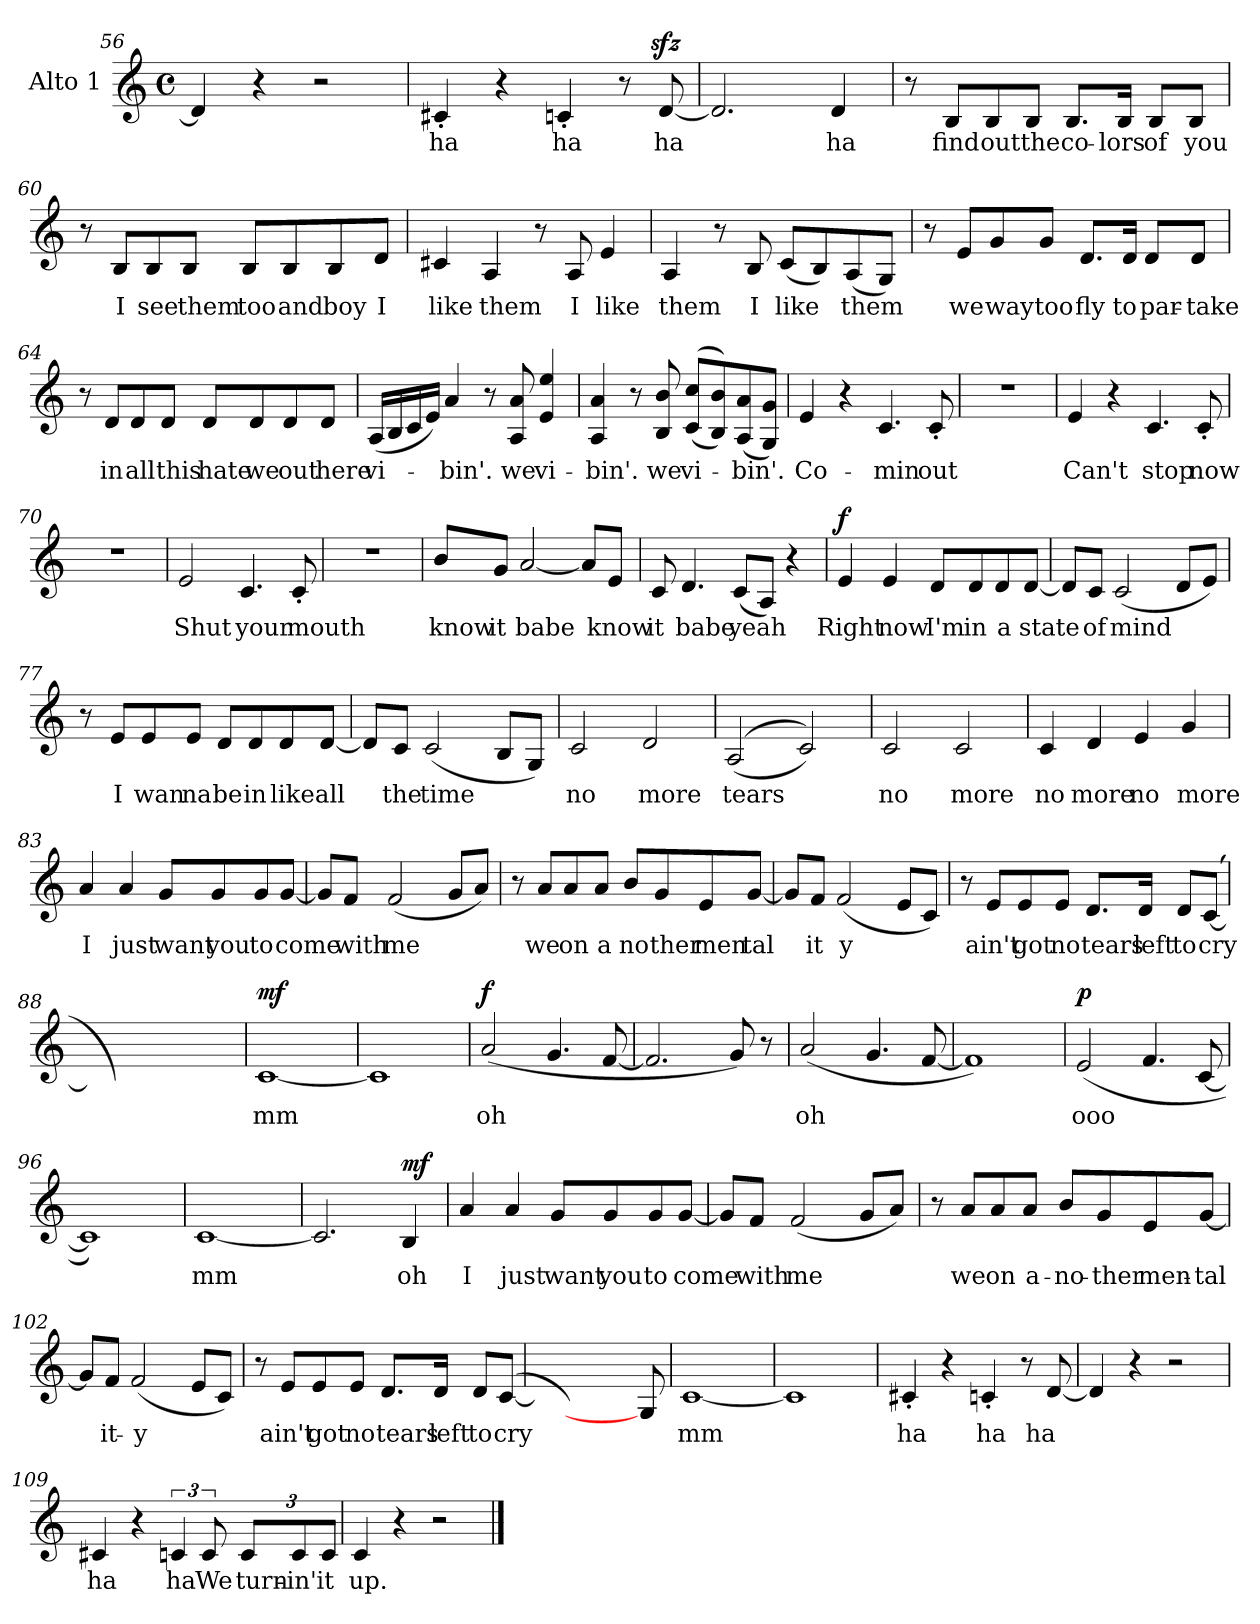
**kern	**text	**dynam
*part1	*part1	*part1
*staff1	*staff1	*staff1
*I"Alto 1	*	*
*I'Alt1	*	*
*clefG2	*	*
*k[]	*	*
*M4/4	*	*
*met(c)	*	*
=56	=56	=56
4d/]	.	.
4r	.	.
2r	.	.
=57	=57	=57
!	!LO:LY:b	!
4c#X'/	ha	.
4r	.	.
!	!LO:LY:b	!
4cn'/	ha	.
8r	.	.
!	!LO:LY:b	!
[8dzz>/	ha	.
=58	=58	=58
2.d/]	.	.
!	!LO:LY:b	!
4d/	ha	.
!!LO:LB:g=z
=59	=59	=59
8r	.	.
!	!LO:LY:b	!
8B/L	find	.
!	!LO:LY:b	!
8B/	out	.
!	!LO:LY:b	!
8B/J	the	.
!	!LO:LY:b	!
8.B/L	co-	.
!	!LO:LY:b	!
16B/Jk	-lors	.
!	!LO:LY:b	!
8B/L	of	.
!	!LO:LY:b	!
8B/J	you	.
=60	=60	=60
8r	.	.
!	!LO:LY:b	!
8B/L	I	.
!	!LO:LY:b	!
8B/	see	.
!	!LO:LY:b	!
8B/J	them	.
!	!LO:LY:b	!
8B/L	too	.
!	!LO:LY:b	!
8B/	and	.
!	!LO:LY:b	!
8B/	boy	.
!	!LO:LY:b	!
8d/J	I	.
=61	=61	=61
!	!LO:LY:b	!
4c#X/	like	.
!	!LO:LY:b	!
4A/	them	.
8r	.	.
!	!LO:LY:b	!
8A/	I	.
!	!LO:LY:b	!
4e/	like	.
=62	=62	=62
!	!LO:LY:b	!
4A/	them	.
8r	.	.
!	!LO:LY:b	!
8B/	I	.
!	!LO:LY:b	!
(8c/L	like	.
8B/)	.	.
!	!LO:LY:b	!
(8A/	them	.
8G/J)	.	.
!!LO:LB:g=z
=63	=63	=63
8r	.	.
!	!LO:LY:b	!
8e/L	we	.
!	!LO:LY:b	!
8g/	way	.
!	!LO:LY:b	!
8g/J	too	.
!	!LO:LY:b	!
8.d/L	fly	.
!	!LO:LY:b	!
16d/Jk	to	.
!	!LO:LY:b	!
8d/L	par-	.
!	!LO:LY:b	!
8d/J	-take	.
=64	=64	=64
8r	.	.
!	!LO:LY:b	!
8d/L	in	.
!	!LO:LY:b	!
8d/	all	.
!	!LO:LY:b	!
8d/J	this	.
!	!LO:LY:b	!
8d/L	hate	.
!	!LO:LY:b	!
8d/	we	.
!	!LO:LY:b	!
8d/	out	.
!	!LO:LY:b	!
8d/J	here	.
=65	=65	=65
!	!LO:LY:b	!
(16A/LL	vi-	.
16B/	.	.
16c/	.	.
16e/JJ)	.	.
!	!LO:LY:b	!
4a/	-bin'.	.
8r	.	.
!	!LO:LY:b	!
8A/ 8a/	we	.
!	!LO:LY:b	!
4e/ 4ee/	vi-	.
=66	=66	=66
!	!LO:LY:b	!
4A/ 4a/	-bin'.	.
8r	.	.
!	!LO:LY:b	!
8B/ 8b/	we	.
!	!LO:LY:b	!
((8c/ 8cc/L	vi-	.
8B/ 8b/))	.	.
!	!LO:LY:b	!
(8A/ 8a/	-bin'.	.
8G/ 8g/J)	.	.
=67	=67	=67
!	!LO:LY:b	!
4e/	Co-	.
4r	.	.
!	!LO:LY:b	!
4.c/	-min	.
!	!LO:LY:b	!
8c'/	out	.
=68	=68	=68
1r	.	.
!!LO:LB:g=z
=69	=69	=69
!	!LO:LY:b	!
4e/	Can't	.
4r	.	.
!	!LO:LY:b	!
4.c/	stop	.
!	!LO:LY:b	!
8c'/	now	.
=70	=70	=70
1r	.	.
=71	=71	=71
!	!LO:LY:b	!
2e/	Shut	.
!	!LO:LY:b	!
4.c/	your	.
!	!LO:LY:b	!
8c'/	mouth	.
=72	=72	=72
1r	.	.
=73	=73	=73
!	!LO:LY:b	!
8b/L	know	.
!	!LO:LY:b	!
8g/J	it	.
!	!LO:LY:b	!
[2a/	babe	.
8a/L]	.	.
!	!LO:LY:b	!
8e/J	know	.
=74	=74	=74
!	!LO:LY:b	!
8c/	it	.
!	!LO:LY:b	!
4.d/	babe	.
!	!LO:LY:b	!
(8c/L	yeah	.
8A/J)	.	.
4r	.	.
=75	=75	=75
!	!LO:LY:b	!LO:DY:a
4e/	Right	f
!	!LO:LY:b	!
4e/	now	.
!	!LO:LY:b	!
8d/L	I'm	.
!	!LO:LY:b	!
8d/	in	.
!	!LO:LY:b	!
8d/	a	.
!	!LO:LY:b	!
[8d/J	state	.
!!LO:LB:g=z
=76	=76	=76
8d/L]	.	.
!	!LO:LY:b	!
8c/J	of	.
!	!LO:LY:b	!
(2c/	mind	.
8d/L	.	.
8e/J)	.	.
=77	=77	=77
8r	.	.
!	!LO:LY:b	!
8e/L	I	.
!	!LO:LY:b	!
8e/	wan	.
!	!LO:LY:b	!
8e/J	na	.
!	!LO:LY:b	!
8d/L	be	.
!	!LO:LY:b	!
8d/	in	.
!	!LO:LY:b	!
8d/	like	.
!	!LO:LY:b	!
[8d/J	all	.
=78	=78	=78
8d/L]	.	.
!	!LO:LY:b	!
8c/J	the	.
!	!LO:LY:b	!
(2c/	time	.
8B/L	.	.
8G/J)	.	.
=79	=79	=79
!	!LO:LY:b	!
2c/	no	.
!	!LO:LY:b	!
2d/	more	.
=80	=80	=80
!	!LO:LY:b	!
((2A/	tears	.
2c/))	.	.
=81	=81	=81
!	!LO:LY:b	!
2c/	no	.
!	!LO:LY:b	!
2c/	more	.
=82	=82	=82
!	!LO:LY:b	!
4c/	no	.
!	!LO:LY:b	!
4d/	more	.
!	!LO:LY:b	!
4e/	no	.
!	!LO:LY:b	!
4g/	more	.
!!LO:PB:g=z
=83	=83	=83
!	!LO:LY:b	!
4a/	I	.
!	!LO:LY:b	!
4a/	just	.
!	!LO:LY:b	!
8g/L	want	.
!	!LO:LY:b	!
8g/	you	.
!	!LO:LY:b	!
8g/	to	.
!	!LO:LY:b	!
[8g/J	come	.
=84	=84	=84
8g/L]	.	.
!	!LO:LY:b	!
8f/J	with	.
!	!LO:LY:b	!
(2f/	me	.
8g/L	.	.
8a/J)	.	.
=85	=85	=85
8r	.	.
!	!LO:LY:b	!
8a/L	we	.
!	!LO:LY:b	!
8a/	on	.
!	!LO:LY:b	!
8a/J	a	.
!	!LO:LY:b	!
8b/L	no	.
!	!LO:LY:b	!
8g/	ther	.
!	!LO:LY:b	!
8e/	men	.
!	!LO:LY:b	!
[8g/J	tal	.
=86	=86	=86
8g/L]	.	.
!	!LO:LY:b	!
8f/J	it	.
!	!LO:LY:b	!
(2f/	y	.
8e/L	.	.
8c/J)	.	.
=87	=87	=87
8r	.	.
!	!LO:LY:b	!
8e/L	ain't	.
!	!LO:LY:b	!
8e/	got	.
!	!LO:LY:b	!
8e/J	no	.
!	!LO:LY:b	!
8.d/L	tears	.
!	!LO:LY:b	!
16d/Jk	left	.
!	!LO:LY:b	!
8d/L	to	.
!	!LO:LY:b	!
([8c/J	cry	.
=88	=88	=88
8c/yy]	.	.
4G/yy)	.	.
8ryy	.	.
2ryy	.	.
!!LO:LB:g=z
=89	=89	=89
!	!LO:LY:b	!LO:DY:a
[1c	mm	mf
=90	=90	=90
1c]	.	.
=91	=91	=91
!	!LO:LY:b	!LO:DY:a
(2a/	oh	f
4.g/	.	.
[8f/	.	.
=92	=92	=92
2.f/]	.	.
8g/)	.	.
8r	.	.
=93	=93	=93
!	!LO:LY:b	!
(2a/	oh	.
4.g/	.	.
[8f/	.	.
=94	=94	=94
1f])	.	.
=95	=95	=95
!	!LO:LY:b	!LO:DY:a
(2e/	ooo	p
4.f/	.	.
[8c/	.	.
=96	=96	=96
1c])	.	.
=97	=97	=97
!	!LO:LY:b	!
[1c	mm	.
=98	=98	=98
2.c/]	.	.
!	!LO:LY:b	!LO:DY:a
4B/	oh	mf
=99	=99	=99
!	!LO:LY:b	!
4a/	I	.
!	!LO:LY:b	!
4a/	just	.
!	!LO:LY:b	!
8g/L	want	.
!	!LO:LY:b	!
8g/	you	.
!	!LO:LY:b	!
8g/	to	.
!	!LO:LY:b	!
[8g/J	come	.
=100	=100	=100
8g/L]	.	.
!	!LO:LY:b	!
8f/J	with	.
!	!LO:LY:b	!
(2f/	me	.
8g/L	.	.
8a/J)	.	.
!!LO:LB:g=z
=101	=101	=101
8r	.	.
!	!LO:LY:b	!
8a/L	we	.
!	!LO:LY:b	!
8a/	on	.
!	!LO:LY:b	!
8a/J	a-	.
!	!LO:LY:b	!
8b/L	-no-	.
!	!LO:LY:b	!
8g/	-ther	.
!	!LO:LY:b	!
8e/	men-	.
!	!LO:LY:b	!
[8g/J	-tal	.
=102	=102	=102
8g/L]	.	.
!	!LO:LY:b	!
8f/J	it-	.
!	!LO:LY:b	!
(2f/	-y	.
8e/L	.	.
8c/J)	.	.
=103	=103	=103
8r	.	.
!	!LO:LY:b	!
8e/L	ain't	.
!	!LO:LY:b	!
8e/	got	.
!	!LO:LY:b	!
8e/J	no	.
!	!LO:LY:b	!
8.d/L	tears	.
!	!LO:LY:b	!
16d/Jk	left	.
!	!LO:LY:b	!
8d/L	to	.
!	!LO:LY:b	!
([8c/J	cry	.
=104	=104	=104
8c/yy]	.	.
[2.G/yy)	.	.
8G/]	.	.
=105	=105	=105
!	!LO:LY:b	!
[1c	mm	.
=106	=106	=106
1c]	.	.
=107	=107	=107
!	!LO:LY:b	!
4c#X'/	ha	.
4r	.	.
!	!LO:LY:b	!
4cn'/	ha	.
8r	.	.
!	!LO:LY:b	!
[8d/	ha	.
=108	=108	=108
4d/]	.	.
4r	.	.
2r	.	.
!!LO:LB:g=z
=109	=109	=109
!	!LO:LY:b	!
4c#X/	ha	.
4r	.	.
!	!LO:LY:b	!
6cn/	ha	.
!	!LO:LY:b	!
12c/	We	.
*Xbrackettup	*	*
!	!LO:LY:b	!
12c/L	turn-	.
!	!LO:LY:b	!
12c/	-in'	.
!	!LO:LY:b	!
12c/J	it	.
=110	=110	=110
!	!LO:LY:b	!
4c/	up.	.
4r	.	.
2r	.	.
==	==	==
*-	*-	*-
